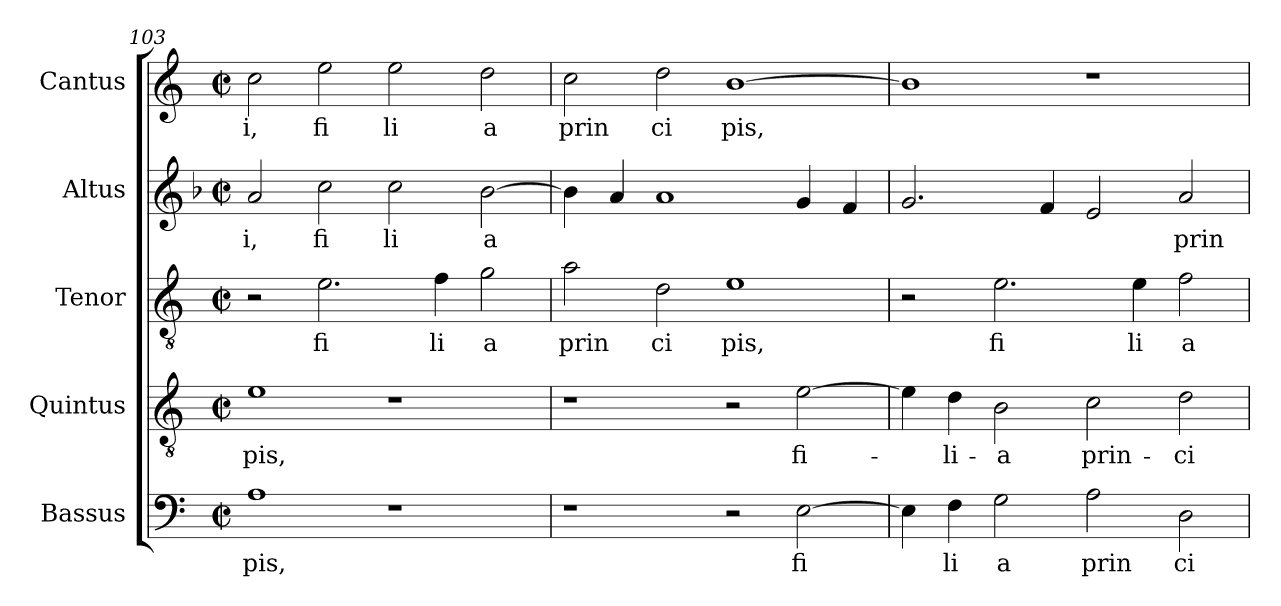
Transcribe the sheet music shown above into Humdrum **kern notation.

**kern	**text	**kern	**text	**kern	**text	**kern	**text	**kern	**text
*part5	*part5	*part4	*part4	*part3	*part3	*part2	*part2	*part1	*part1
*staff5	*staff5	*staff4	*staff4	*staff3	*staff3	*staff2	*staff2	*staff1	*staff1
*I"Bassus	*	*I"Quintus	*	*I"Tenor	*	*I"Altus	*	*I"Cantus	*
*clefF4	*	*clefGv2	*	*clefGv2	*	*clefG2	*	*clefG2	*
*	*	*	*	*	*	*k[b-]	*	*k[]	*
*	*	*	*	*	*	*F:	*	*C:	*
*M2/2	*	*M2/2	*	*M2/2	*	*M2/2	*	*M2/2	*
*met(c|)	*	*met(c|)	*	*met(c|)	*	*met(c|)	*	*met(c|)	*
=103	=103	=103	=103	=103	=103	=103	=103	=103	=103
!	!LO:LY:b:cj	!	!LO:LY:b:cj	!	!	!	!LO:LY:b:cj	!	!LO:LY:b:cj
1A	pis,	1e	-pis,	2r	.	2a/	i,	2cc\	i,
!	!	!	!	!	!LO:LY:b:cj	!	!LO:LY:b:cj	!	!LO:LY:b:cj
.	.	.	.	2.e\	fi	2cc\	fi	2ee\	fi
!	!	!	!	!	!	!	!LO:LY:b:cj	!	!LO:LY:b:cj
1r	.	1r	.	.	.	2cc\	li	2ee\	li
!	!	!	!	!	!LO:LY:b:cj	!	!	!	!
.	.	.	.	4f\	li	.	.	.	.
!	!	!	!	!	!LO:LY:b:cj	!	!LO:LY:b:cj	!	!LO:LY:b:cj
.	.	.	.	2g\	a	[>2b-\	a	2dd\	a
=104	=104	=104	=104	=104	=104	=104	=104	=104	=104
!	!	!	!	!	!LO:LY:b:cj	!	!	!	!LO:LY:b:cj
1r	.	1r	.	2a\	prin	4b-\]	.	2cc\	prin
.	.	.	.	.	.	4a/	.	.	.
!	!	!	!	!	!LO:LY:b:cj	!	!	!	!LO:LY:b:cj
.	.	.	.	2d\	ci	1a	.	2dd\	ci
!	!	!	!	!	!LO:LY:b:cj	!	!	!	!LO:LY:b:cj
2r	.	2r	.	1e	pis,	.	.	[>1b	pis,
!	!LO:LY:b:cj	!	!LO:LY:b:cj	!	!	!	!	!	!
[>2E\	fi	[>2e\	fi-	.	.	4g/	.	.	.
.	.	.	.	.	.	4f/	.	.	.
=105	=105	=105	=105	=105	=105	=105	=105	=105	=105
4E\]	.	4e\]	.	2r	.	2.g/	.	1b]	.
!	!LO:LY:b:cj	!	!LO:LY:b:cj	!	!	!	!	!	!
4F\	li	4d\	-li-	.	.	.	.	.	.
!	!LO:LY:b:cj	!	!LO:LY:b:cj	!	!LO:LY:b:cj	!	!	!	!
2G\	a	2B\	-a	2.e\	fi	.	.	.	.
.	.	.	.	.	.	4f/	.	.	.
!	!LO:LY:b:cj	!	!LO:LY:b:cj	!	!	!	!	!	!
2A\	prin	2c\	prin-	.	.	2e/	.	1r	.
!	!	!	!	!	!LO:LY:b:cj	!	!	!	!
.	.	.	.	4e\	li	.	.	.	.
!	!LO:LY:b:cj	!	!LO:LY:b:cj	!	!LO:LY:b:cj	!	!LO:LY:b	!	!
2D\	ci	2d\	-ci-	2f\	a	2a/	prin	.	.
=	=	=	=	=	=	=	=	=	=
*-	*-	*-	*-	*-	*-	*-	*-	*-	*-
